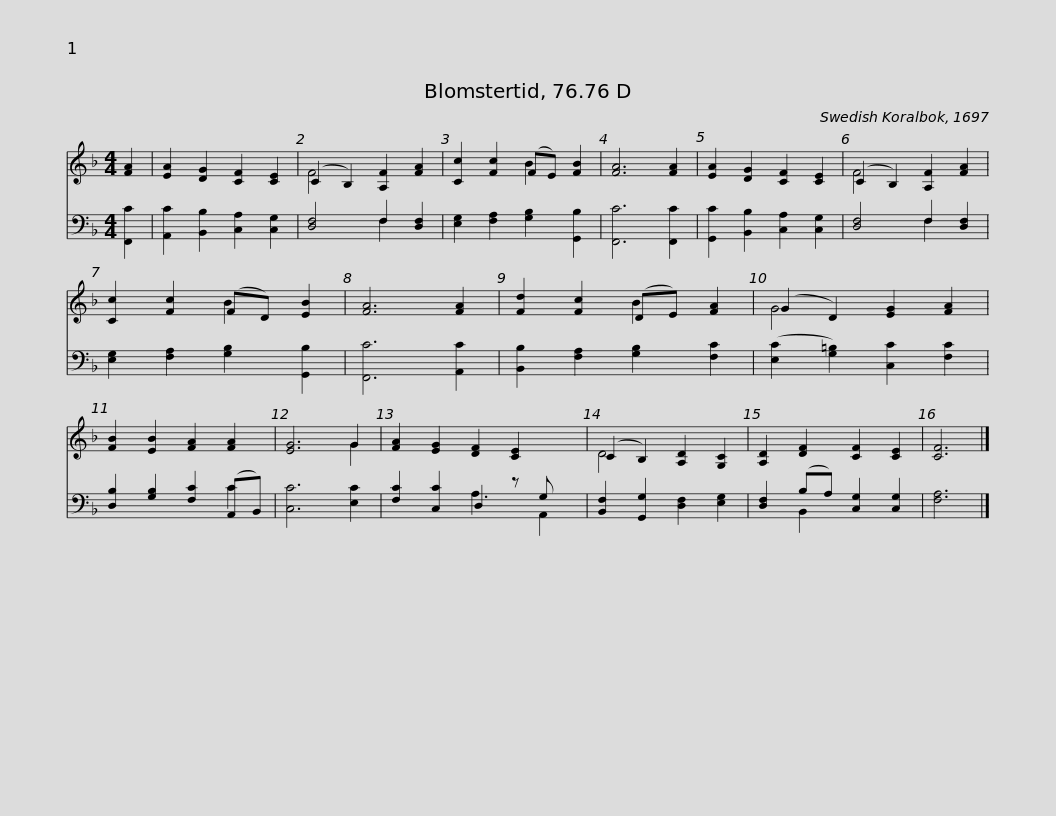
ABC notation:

X:1
%%score ( 1 2 ) ( 3 4 )
L:1/8
M:4/4
I:linebreak $
K:F
V:1 treble
V:2 treble
V:3 bass
V:4 bass
V:1
 [FA]2 | [EA]2 [DG]2 [CF]2 [CE]2 | (C2 B,2) [A,F]2 [FA]2 | [Cc]2 [Fc]2 (FE) [FB]2 | [FA]6 [FA]2 | %5
 [EA]2 [DG]2 [CF]2 [CE]2 | (C2 B,2) [A,F]2 [FA]2 |$ [Cc]2 [Fc]2 (FD) [EB]2 | [FA]6 [FA]2 | [Fd]2 [Fc]2 (DE) [FA]2 | %10
 (G2 D2) [EG]2 [FA]2 | [FB]2 [EB]2 [FA]2 [FA]2 | [EG]6 G2 |$ [FA]2 [EG]2 [DF]2 [CE]2 x | (C2 B,2) [A,D]2 [G,C]2 | %15
 [A,D]2 [DF]2 [CF]2 [CE]2 | [CF]6 |] %17
V:2
 x2 | x8 | F4 x4 | x4 B2 x2 | x8 | %5
 x8 | F4 x4 |$ x4 B2 x2 | x8 | x4 B2 x2 | %10
 G4 x4 | x8 | x6 G2 |$ x9 | D4 x4 | %15
 x8 | x6 |] %17
V:3
 [F,,C]2 | [A,,C]2 [B,,B,]2 [C,A,]2 [C,G,]2 | [D,F,]4 F,2 [D,F,]2 | [E,G,]2 [F,A,]2 [G,B,]2 [G,,B,]2 | [F,,C]6 [F,,C]2 | %5
 [G,,C]2 [B,,B,]2 [C,A,]2 [C,G,]2 | [D,F,]4 F,2 [D,F,]2 |$ [E,G,]2 [F,A,]2 [G,B,]2 [G,,B,]2 | [F,,C]6 [A,,C]2 | [B,,B,]2 [F,A,]2 [G,B,]2 [F,C]2 | %10
 ([E,C]2 [G,=B,]2) [C,C]2 [F,C]2 | [D,B,]2 [G,B,]2 [F,C]2 (A,,B,,) | [C,C]6 [E,C]2 |$ [F,C]2 [C,C]2 D,2 z G, x | [B,,F,]2 [G,,G,]2 [D,F,]2 [E,G,]2 | %15
 [D,F,]2 (B,A,) [C,G,]2 [C,G,]2 | [F,A,]6 |] %17
V:4
 x2 | x8 | x4 F,2 x2 | x8 | x8 | %5
 x8 | x4 F,2 x2 |$ x8 | x8 | x8 | %10
 x8 | x6 C2 | x8 |$ x4 A,3 A,,2 | x8 | %15
 x2 B,,2 x4 | x6 |] %17
